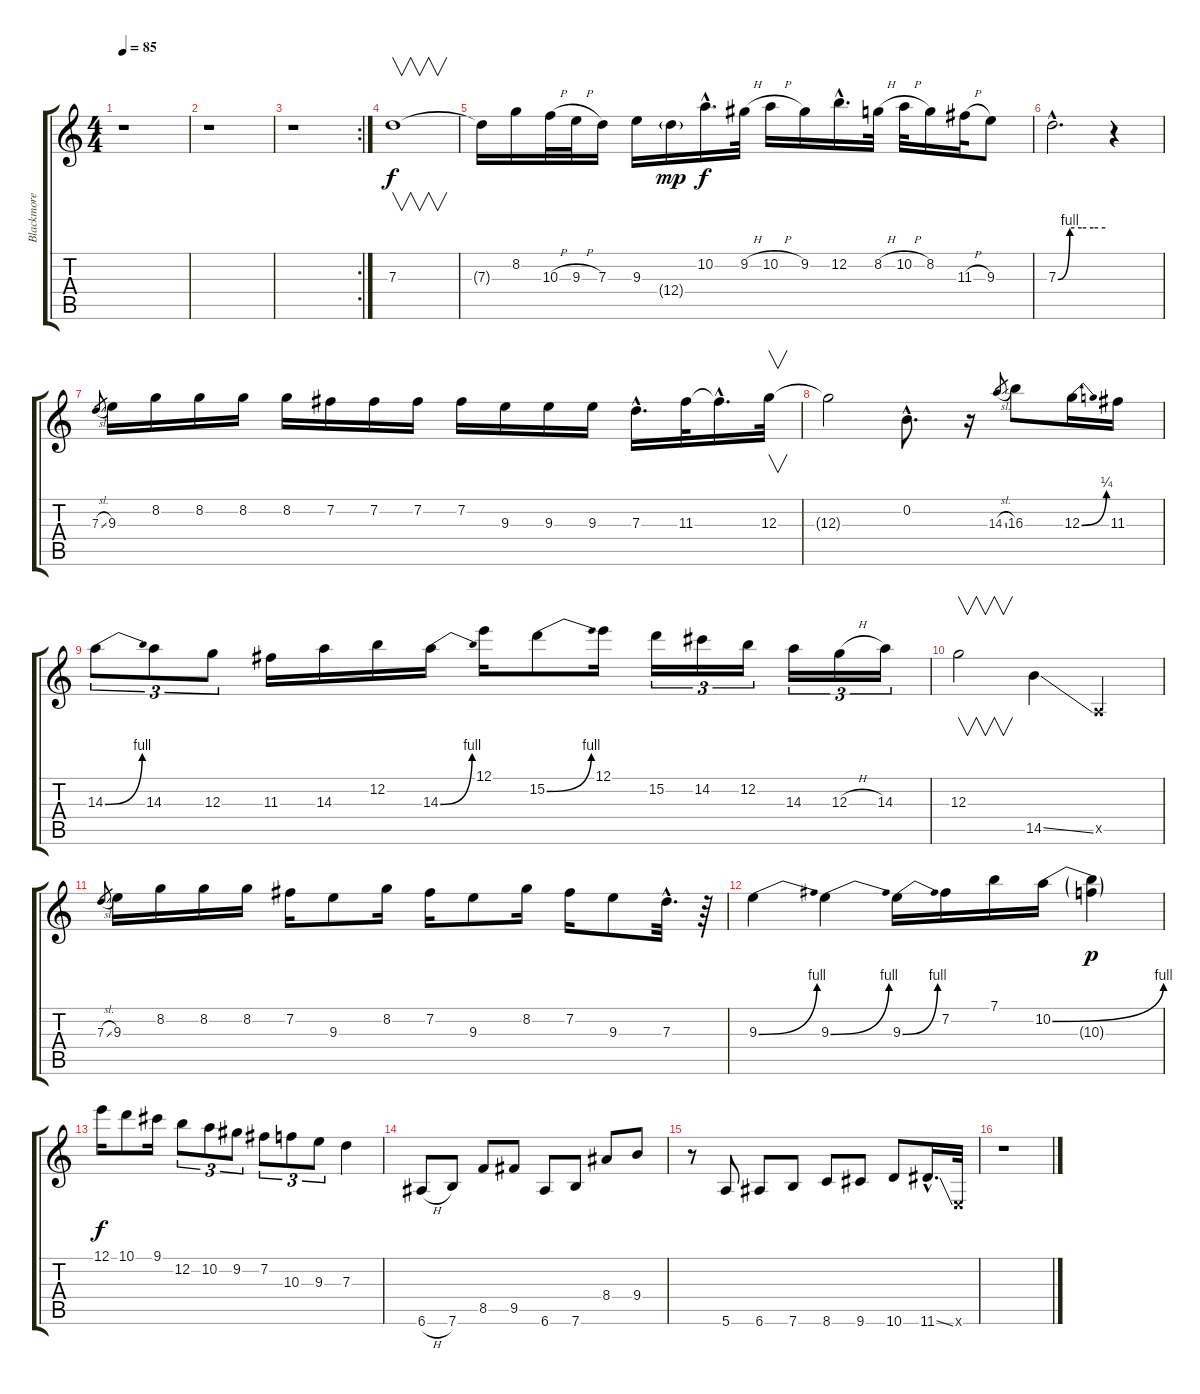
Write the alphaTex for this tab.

\track ("Blackmore solo" "Blackmore ") {instrument overdrivenguitar}
\staff {score tabs}
\tuning (E4 B3 G3 D3 A2 E2) {hide}
\ts (4 4)
\tempo 85
\clef g2
\ks c
r.1{dy f} |
r.1 |
\rc 2
r.1 |
7.3.1{v} |
7.3{t}.16 8.2.16 10.3{h}.32 9.3{h}.32 7.3.16 9.3.16 12.4{g}.16{dy mp} 10.2{hac}.16{d dy f} 9.2{h}.32 10.2{h}.16 9.2.16 12.2{hac}.16{d} 8.2{h}.32 10.2{h}.32 8.2.16 11.3{h}.32 9.3.8 |
7.3{be (custom 0 0 15 4 30 4 45 4 60 4) hac}.2{d} r.4 |
7.3{sl}.8{gr} 9.3.16 8.2.16 8.2.16 8.2.16 8.2.16 7.2.16 7.2.16 7.2.16 7.2.16 9.3.16 9.3.16 9.3.16 7.3{hac}.16{d} 11.3.32 11.3{hac t}.16{d} 12.3.32{v} |
12.3{t}.2 0.2{hac}.8{d} r.16 14.3{sl}.8{gr} 16.3.8 12.3{be (bend 0 0 60 1)}.16 11.3.16 |
14.3{be (bend 0 0 60 4)}.8{tu (3 2)} 14.3.8{tu (3 2)} 12.3.8{tu (3 2)} 11.3.16 14.3.16 12.2.16 14.3{be (bend 0 0 60 4)}.16 12.1.16 15.2{be (bend 0 0 60 4)}.8 12.1.16 15.2.16{tu (3 2)} 14.2.16{tu (3 2)} 12.2.16{tu (3 2)} 14.3.16{tu (3 2)} 12.3{h}.16{tu (3 2)} 14.3.16{tu (3 2)} |
12.3.2{v} 14.5{ss}.4 0.5{x}.4 |
7.3{sl}.8{gr} 9.3.16 8.2.16 8.2.16 8.2.16 7.2.16 9.3.8 8.2.16 7.2.16 9.3.8 8.2.16 7.2.16 9.3.8 7.3{hac}.32{d} r.64 |
9.3{be (bend 0 0 60 4)}.4 9.3{be (bend 0 0 60 4)}.4 9.3{be (bend 0 0 60 4)}.16 7.2.16 7.1.16 10.2{be (bend 0 0 60 4)}.16 (10.2{t} 10.3{g}).4{dy p} |
12.1.16{dy f} 10.1.8 9.1.16 12.2.8{tu (3 2)} 10.2.8{tu (3 2)} 9.2.8{tu (3 2)} 7.2.8{tu (3 2)} 10.3.8{tu (3 2)} 9.3.8{tu (3 2)} 7.3.4 |
6.6{h}.8 7.6.8 8.5.8 9.5.8 6.6.8 7.6.8 8.4.8 9.4.8 |
r.8 5.6.8 6.6.8 7.6.8 8.6.8 9.6.8 10.6.8 11.6{ss hac}.16{d} 0.6{x}.32 |
r.1
